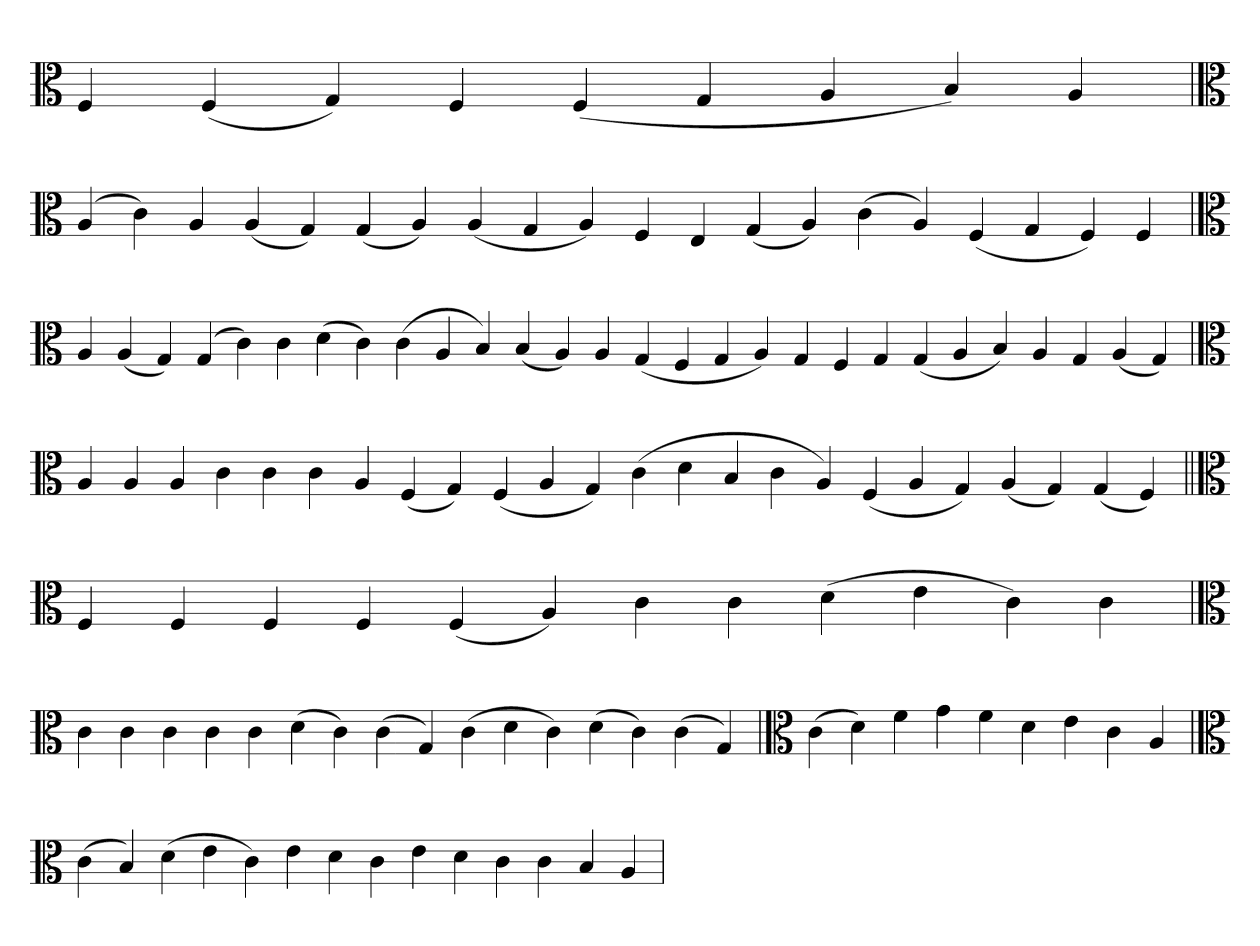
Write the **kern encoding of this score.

**kern
*part1
*staff1
*clefC3
=
4F
(4F
4G)
4F
(4F
4G
4A
4B)
4A
=`
*clefC3
(4A
4c)
4A
(4A
4G)
(4G
4A)
(4A
4G
4A)
4F
4E
(4G
4A)
(4c
4A)
(4F
4G
4F)
4F
='
*clefC3
4A
(4A
4G)
(4G
4c)
4c
(4d
4c)
(4c
4A
4B)
(4B
4A)
4A
(4G
4F
4G
4A)
4G
4F
4G
(4G
4A
4B)
4A
4G
(4A
4G)
=
*clefC3
4A
4A
4A
4c
4c
4c
4A
(4F
4G)
(4F
4A
4G)
(4c
4d
4B
4c
4A)
(4F
4A
4G)
(4A
4G)
(4G
4F)
=||
*clefC3
4F
4F
4F
4F
(4F
4A)
4c
4c
(4d
4e
4c)
4c
=`
*clefC3
4c
4c
4c
4c
4c
(4d
4c)
(4c
4G)
(4c
4d
4c)
(4d
4c)
(4c
4G)
=`
*clefC3
(4c
4d)
4f
4g
4f
4d
4e
4c
4A
=`
*clefC3
(4c
4B)
(4d
4e
4c)
4e
4d
4c
4e
4d
4c
4c
4B
4A
=
*-
